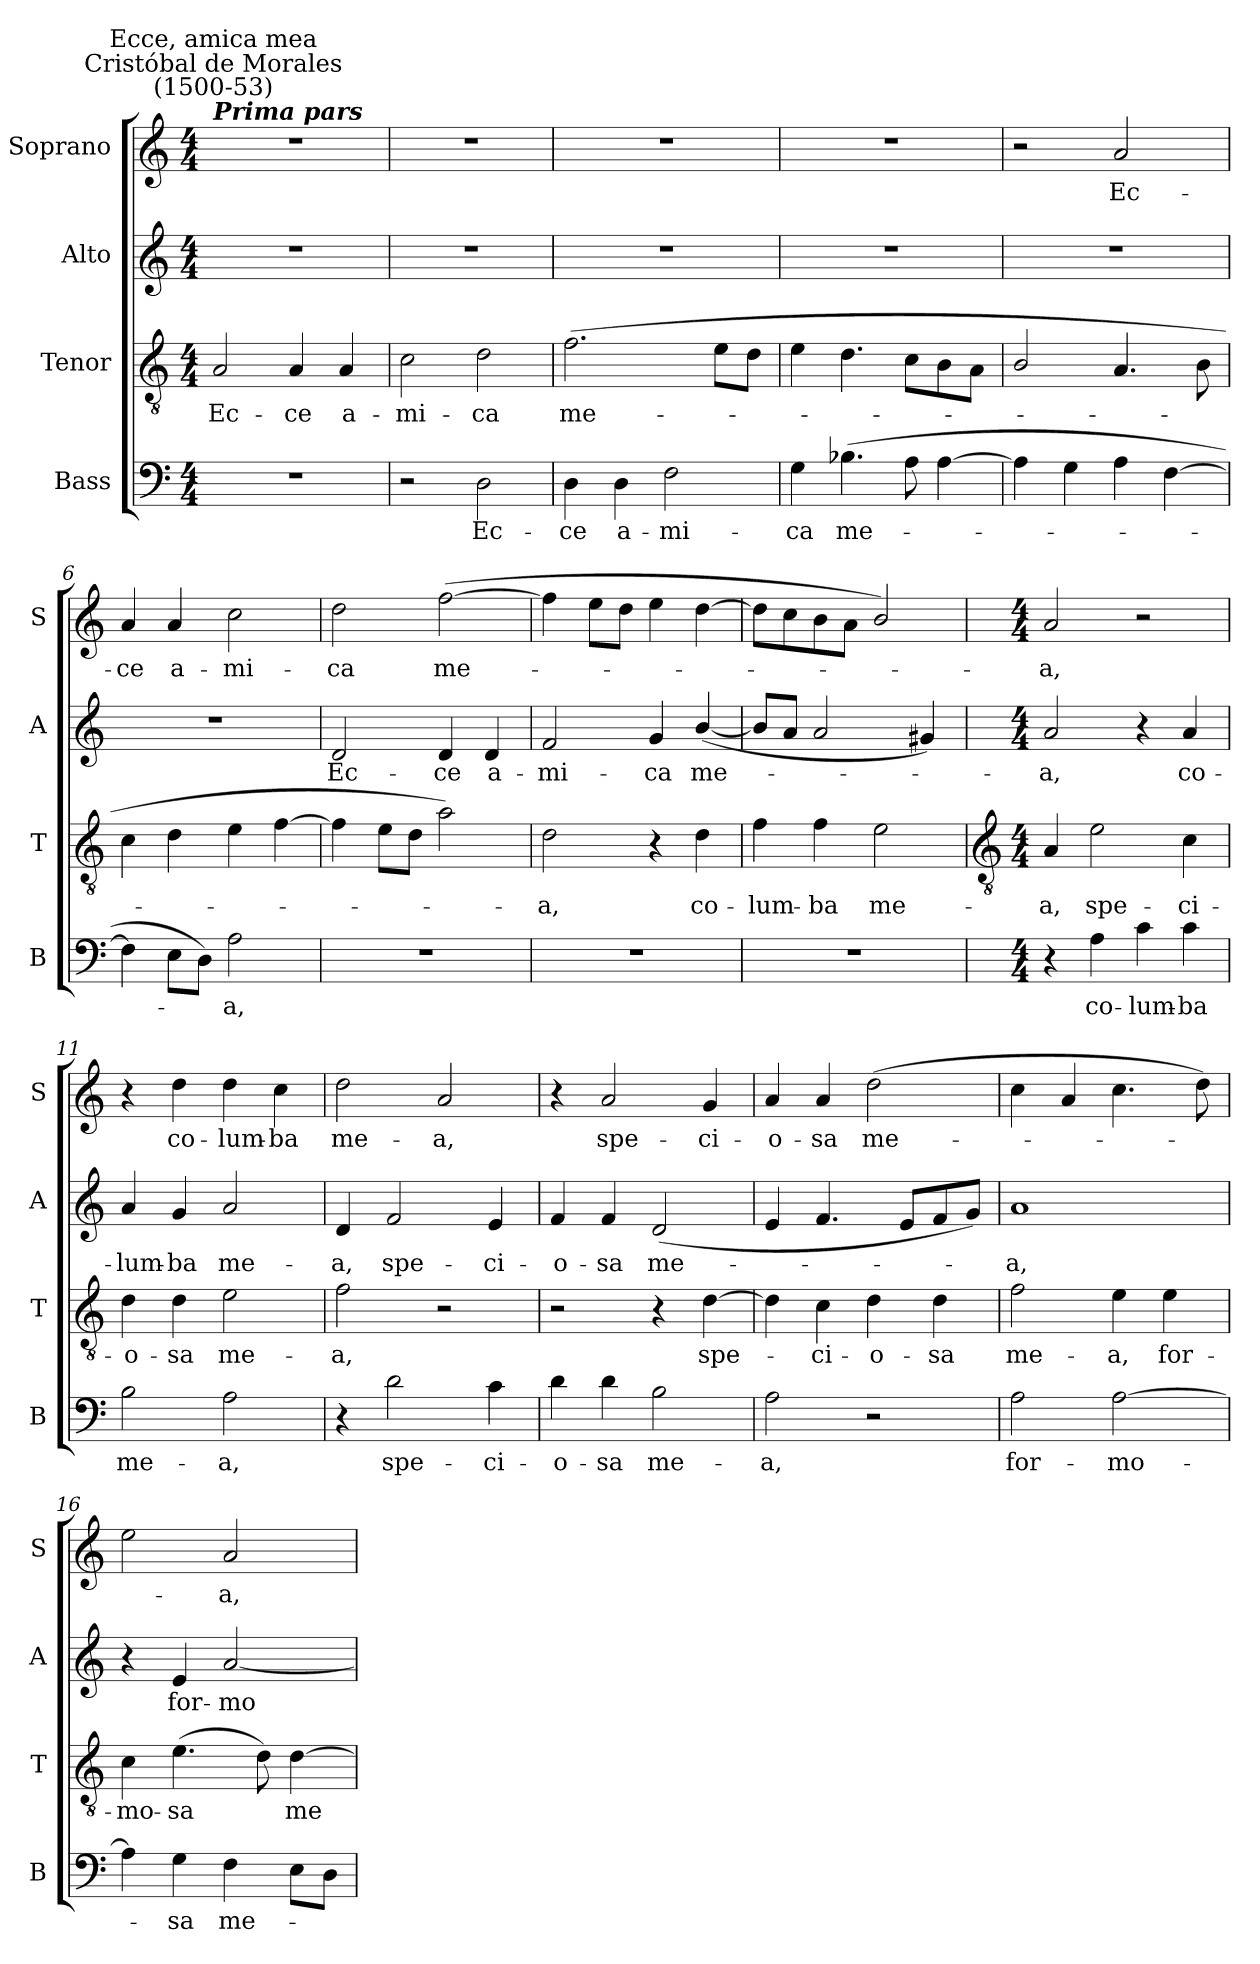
**kern	**text	**kern	**text	**kern	**text	**kern	**text
*part4	*part4	*part3	*part3	*part2	*part2	*part1	*part1
*staff4	*staff4	*staff3	*staff3	*staff2	*staff2	*staff1	*staff1
*I"Bass	*	*I"Tenor	*	*I"Alto	*	*I"Soprano	*
*I'B	*	*I'T	*	*I'A	*	*I'S	*
*clefF4	*	*clefGv2	*	*clefG2	*	*clefG2	*
*k[]	*	*k[]	*	*k[]	*	*k[]	*
*C:	*	*C:	*	*C:	*	*C:	*
*M4/4	*	*M4/4	*	*M4/4	*	*M4/4	*
=1	=1	=1	=1	=1	=1	=1	=1
!	!	!	!	!	!	!LO:TX:a:Bi:t=Prima pars	!
!	!	!	!	!	!	!LO:TX:a:cj:t=Cristóbal de Morales\n(1500-53)	!
!	!	!	!	!	!	!LO:TX:a:cj:t=Ecce, amica mea	!
!	!	!	!LO:LY:b	!	!	!	!
1r	.	2A	Ec-	1r	.	1r	.
!	!	!	!LO:LY:b	!	!	!	!
.	.	4A	-ce	.	.	.	.
!	!	!	!LO:LY:b	!	!	!	!
.	.	4A	a-	.	.	.	.
=2	=2	=2	=2	=2	=2	=2	=2
!	!	!	!LO:LY:b	!	!	!	!
2r	.	2c	-mi-	1r	.	1r	.
!	!LO:LY:b	!	!LO:LY:b	!	!	!	!
2D	Ec-	2d	-ca	.	.	.	.
=3	=3	=3	=3	=3	=3	=3	=3
!	!LO:LY:b	!	!LO:LY:b	!	!	!	!
4D	-ce	(>2.f	me-	1r	.	1r	.
!	!LO:LY:b	!	!	!	!	!	!
4D	a-	.	.	.	.	.	.
!	!LO:LY:b	!	!	!	!	!	!
2F	-mi-	.	.	.	.	.	.
.	.	8eL	.	.	.	.	.
.	.	8dJ	.	.	.	.	.
=4	=4	=4	=4	=4	=4	=4	=4
!	!LO:LY:b	!	!	!	!	!	!
4G	-ca	4e	.	1r	.	1r	.
!	!LO:LY:b	!	!	!	!	!	!
(>4.B-X	me-	4.d	.	.	.	.	.
8A	.	8cL	.	.	.	.	.
[4A	.	8B	.	.	.	.	.
.	.	8AJ	.	.	.	.	.
=5	=5	=5	=5	=5	=5	=5	=5
4A]	.	2B/	.	1r	.	2r	.
4G	.	.	.	.	.	.	.
!	!	!	!	!	!	!	!LO:LY:b
4A	.	4.A	.	.	.	2a	Ec-
[4F	.	.	.	.	.	.	.
.	.	8B	.	.	.	.	.
=6	=6	=6	=6	=6	=6	=6	=6
!	!	!	!	!	!	!	!LO:LY:b
4F]	.	4c	.	1r	.	4a	-ce
!	!	!	!	!	!	!	!LO:LY:b
8EL	.	4d	.	.	.	4a	a-
8DJ)	.	.	.	.	.	.	.
!	!LO:LY:b	!	!	!	!	!	!LO:LY:b
2A	a,	4e	.	.	.	2cc	-mi-
.	.	[4f	.	.	.	.	.
=7	=7	=7	=7	=7	=7	=7	=7
!	!	!	!	!	!LO:LY:b	!	!LO:LY:b
1r	.	4f]	.	2d	Ec-	2dd	-ca
.	.	8eL	.	.	.	.	.
.	.	8dJ	.	.	.	.	.
!	!	!	!	!	!LO:LY:b	!	!LO:LY:b
.	.	2a)	.	4d	-ce	(>[2ff	me-
!	!	!	!	!	!LO:LY:b	!	!
.	.	.	.	4d	a-	.	.
=8	=8	=8	=8	=8	=8	=8	=8
!	!	!	!LO:LY:b	!	!LO:LY:b	!	!
1r	.	2d	a,	2f	-mi-	4ff]	.
.	.	.	.	.	.	8eeL	.
.	.	.	.	.	.	8ddJ	.
!	!	!	!	!	!LO:LY:b	!	!
.	.	4r	.	4g	-ca	4ee	.
!	!	!	!LO:LY:b	!	!LO:LY:b	!	!
.	.	4d	co-	(<[4b/	me-	[4dd	.
=9	=9	=9	=9	=9	=9	=9	=9
!	!	!	!LO:LY:b	!	!	!	!
1r	.	4f	-lum-	8bL]	.	8ddL]	.
.	.	.	.	8aJ	.	8cc	.
!	!	!	!LO:LY:b	!	!	!	!
.	.	4f	-ba	2a	.	8b	.
.	.	.	.	.	.	8aJ	.
!	!	!	!LO:LY:b	!	!	!	!
.	.	2e	me-	.	.	2b/)	.
.	.	.	.	4g#X)	.	.	.
!!LO:LB:g=z
=10	=10	=10	=10	=10	=10	=10	=10
*	*	*clefGv2	*	*	*	*	*
*M4/4	*	*M4/4	*	*M4/4	*	*M4/4	*
!	!	!	!LO:LY:b	!	!LO:LY:b	!	!LO:LY:b
4r	.	4A	-a,	2a	a,	2a	a,
!	!LO:LY:b	!	!LO:LY:b	!	!	!	!
4A	co-	2e	spe-	.	.	.	.
!	!LO:LY:b	!	!	!	!	!	!
4c	-lum-	.	.	4r	.	2r	.
!	!LO:LY:b	!	!LO:LY:b	!	!LO:LY:b	!	!
4c	-ba	4c	-ci-	4a	co-	.	.
=11	=11	=11	=11	=11	=11	=11	=11
!	!LO:LY:b	!	!LO:LY:b	!	!LO:LY:b	!	!
2B	me-	4d	-o-	4a	-lum-	4r	.
!	!	!	!LO:LY:b	!	!LO:LY:b	!	!LO:LY:b
.	.	4d	-sa	4g	-ba	4dd	co-
!	!LO:LY:b	!	!LO:LY:b	!	!LO:LY:b	!	!LO:LY:b
2A	-a,	2e	me-	2a	me-	4dd	-lum-
!	!	!	!	!	!	!	!LO:LY:b
.	.	.	.	.	.	4cc	-ba
=12	=12	=12	=12	=12	=12	=12	=12
!	!	!	!LO:LY:b	!	!LO:LY:b	!	!LO:LY:b
4r	.	2f	-a,	4d	-a,	2dd	me-
!	!LO:LY:b	!	!	!	!LO:LY:b	!	!
2d	spe-	.	.	2f	spe-	.	.
!	!	!	!	!	!	!	!LO:LY:b
.	.	2r	.	.	.	2a	-a,
!	!LO:LY:b	!	!	!	!LO:LY:b	!	!
4c	-ci-	.	.	4e	-ci-	.	.
=13	=13	=13	=13	=13	=13	=13	=13
!	!LO:LY:b	!	!	!	!LO:LY:b	!	!
4d	-o-	2r	.	4f	-o-	4r	.
!	!LO:LY:b	!	!	!	!LO:LY:b	!	!LO:LY:b
4d	-sa	.	.	4f	-sa	2a	spe-
!	!LO:LY:b	!	!	!	!LO:LY:b	!	!
2B	me-	4r	.	(<2d	me-	.	.
!	!	!	!LO:LY:b	!	!	!	!LO:LY:b
.	.	[4d	spe-	.	.	4g	-ci-
=14	=14	=14	=14	=14	=14	=14	=14
!	!LO:LY:b	!	!	!	!	!	!LO:LY:b
2A	-a,	4d]	.	4e	.	4a	-o-
!	!	!	!LO:LY:b	!	!	!	!LO:LY:b
.	.	4c	ci-	4.f	.	4a	-sa
!	!	!	!LO:LY:b	!	!	!	!LO:LY:b
2r	.	4d	-o-	.	.	(>2dd	me-
.	.	.	.	8eL	.	.	.
!	!	!	!LO:LY:b	!	!	!	!
.	.	4d	-sa	8f	.	.	.
.	.	.	.	8gJ)	.	.	.
=15	=15	=15	=15	=15	=15	=15	=15
!	!LO:LY:b	!	!LO:LY:b	!	!LO:LY:b	!	!
2A	for-	2f	me-	1a	a,	4cc	.
.	.	.	.	.	.	4a	.
!	!LO:LY:b	!	!LO:LY:b	!	!	!	!
[2A	-mo-	4e	-a,	.	.	4.cc	.
!	!	!	!LO:LY:b	!	!	!	!
.	.	4e	for-	.	.	.	.
.	.	.	.	.	.	8dd)	.
=16	=16	=16	=16	=16	=16	=16	=16
!	!	!	!LO:LY:b	!	!	!	!
4A]	.	4c	-mo-	4r	.	2ee	.
!	!LO:LY:b	!	!LO:LY:b	!	!LO:LY:b	!	!
4G	sa	(>4.e	-sa	4e	for-	.	.
!	!LO:LY:b	!	!	!	!LO:LY:b	!	!LO:LY:b
4F	me-	.	.	[2a	-mo-	2a	a,
.	.	8d)	.	.	.	.	.
!	!	!	!LO:LY:b	!	!	!	!
8EL	.	[4d	me-	.	.	.	.
8DJ	.	.	.	.	.	.	.
=	=	=	=	=	=	=	=
*-	*-	*-	*-	*-	*-	*-	*-
